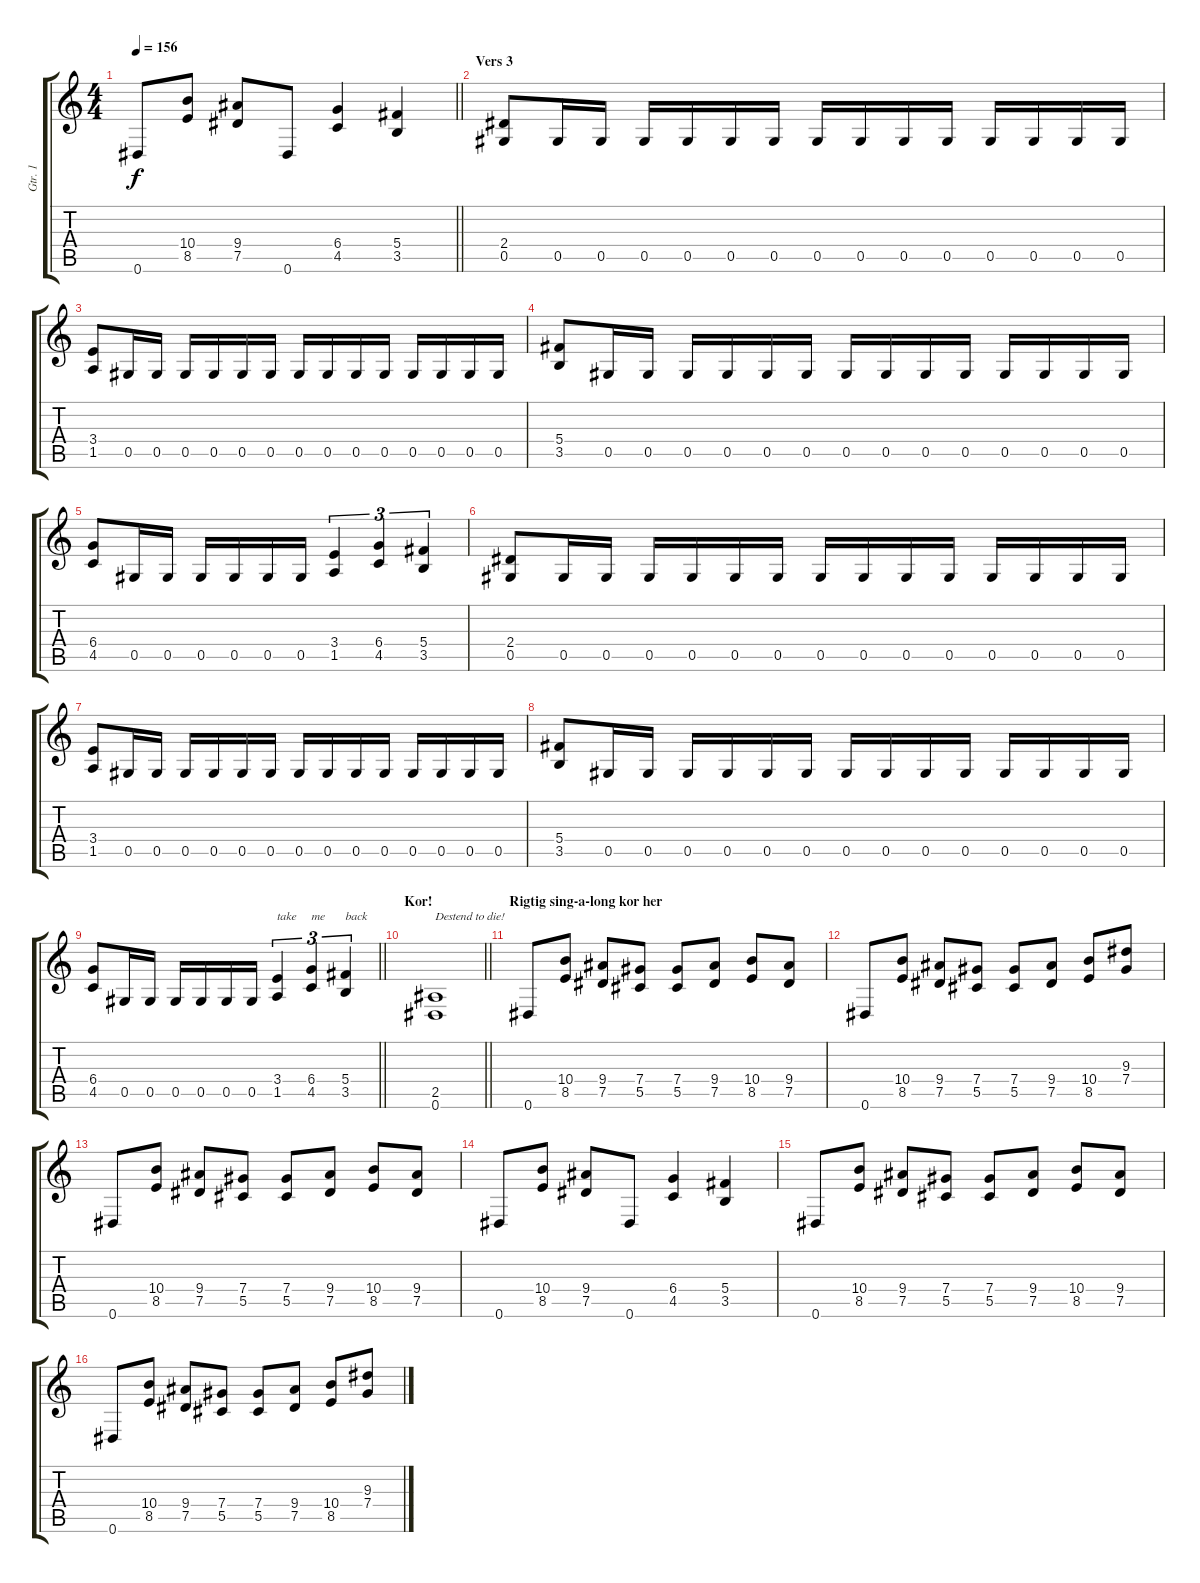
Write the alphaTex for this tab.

\track ("Gtr. 1" "Gtr. 1") {instrument distortionguitar}
\staff {score tabs}
\tuning (Eb4 Bb3 Gb3 Db3 Ab2 Eb2) {hide}
\ts (4 4)
\tempo 156
\clef g2
\barLineRight lightlight
\ks c
0.6.8{dy f} (10.4 8.5).8 (9.4 7.5).8 0.6.8 (6.4 4.5).4 (5.4 3.5).4 |
\section ("" "Vers 3")
(2.4 0.5).8 0.5.16 0.5.16 0.5.16 0.5.16 0.5.16 0.5.16 0.5.16 0.5.16 0.5.16 0.5.16 0.5.16 0.5.16 0.5.16 0.5.16 |
(3.4 1.5).8 0.5.16 0.5.16 0.5.16 0.5.16 0.5.16 0.5.16 0.5.16 0.5.16 0.5.16 0.5.16 0.5.16 0.5.16 0.5.16 0.5.16 |
(5.4 3.5).8 0.5.16 0.5.16 0.5.16 0.5.16 0.5.16 0.5.16 0.5.16 0.5.16 0.5.16 0.5.16 0.5.16 0.5.16 0.5.16 0.5.16 |
(6.4 4.5).8 0.5.16 0.5.16 0.5.16 0.5.16 0.5.16 0.5.16 (3.4 1.5).4{tu (3 2)} (6.4 4.5).4{tu (3 2)} (5.4 3.5).4{tu (3 2)} |
(2.4 0.5).8 0.5.16 0.5.16 0.5.16 0.5.16 0.5.16 0.5.16 0.5.16 0.5.16 0.5.16 0.5.16 0.5.16 0.5.16 0.5.16 0.5.16 |
(3.4 1.5).8 0.5.16 0.5.16 0.5.16 0.5.16 0.5.16 0.5.16 0.5.16 0.5.16 0.5.16 0.5.16 0.5.16 0.5.16 0.5.16 0.5.16 |
(5.4 3.5).8 0.5.16 0.5.16 0.5.16 0.5.16 0.5.16 0.5.16 0.5.16 0.5.16 0.5.16 0.5.16 0.5.16 0.5.16 0.5.16 0.5.16 |
\barLineRight lightlight
(6.4 4.5).8 0.5.16 0.5.16 0.5.16 0.5.16 0.5.16 0.5.16 (3.4 1.5).4{tu (3 2) txt "take"} (6.4 4.5).4{tu (3 2) txt "me "} (5.4 3.5).4{tu (3 2) txt "back"} |
\section ("" "Kor!")
\barLineRight lightlight
(2.5 0.6).1{txt "Destend to die!"} |
\section ("" "Rigtig sing-a-long kor her")
0.6.8 (10.4 8.5).8 (9.4 7.5).8 (7.4 5.5).8 (7.4 5.5).8 (9.4 7.5).8 (10.4 8.5).8 (9.4 7.5).8 |
0.6.8 (10.4 8.5).8 (9.4 7.5).8 (7.4 5.5).8 (7.4 5.5).8 (9.4 7.5).8 (10.4 8.5).8 (9.3 7.4).8 |
0.6.8 (10.4 8.5).8 (9.4 7.5).8 (7.4 5.5).8 (7.4 5.5).8 (9.4 7.5).8 (10.4 8.5).8 (9.4 7.5).8 |
0.6.8 (10.4 8.5).8 (9.4 7.5).8 0.6.8 (6.4 4.5).4 (5.4 3.5).4 |
0.6.8 (10.4 8.5).8 (9.4 7.5).8 (7.4 5.5).8 (7.4 5.5).8 (9.4 7.5).8 (10.4 8.5).8 (9.4 7.5).8 |
0.6.8 (10.4 8.5).8 (9.4 7.5).8 (7.4 5.5).8 (7.4 5.5).8 (9.4 7.5).8 (10.4 8.5).8 (9.3 7.4).8
